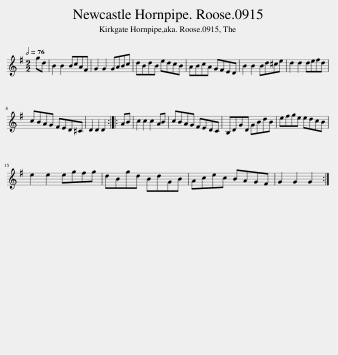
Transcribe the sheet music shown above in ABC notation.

X:1
L:1/8
Q:1/2=76
M:2/2
I:linebreak $
K:G
V:1 treble
V:1
 gd | B2 B2 BcAF | G2 G2 GABc | dBdB edcB | ABcA GFED | %5
 B2 B2 Bd^ce | d2 d2 defd |$ cBAG FED^C | D2 D2 D2 :: AB | %10
 c2 c2 c2 AB | cBAG FEDC | B,DGD GBdB | efge edcB |$ e2 e2 egfg | %15
 dBgd BdGB | Acec BAGF | G2 G2 G2 :| %18
